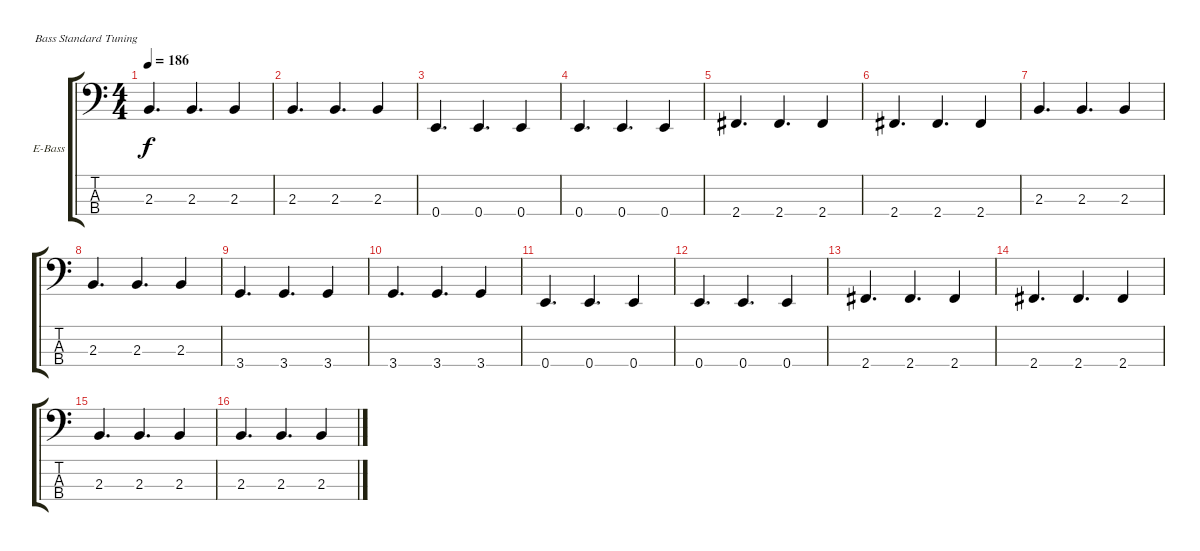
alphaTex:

\defaultSystemsLayout 4
\bracketExtendMode groupsimilarinstruments
\firstSystemTrackNameOrientation horizontal
\otherSystemsTrackNameOrientation horizontal
\track ("Bass" "E-Bass") {instrument electricbassfinger}
\staff {score tabs}
\tuning (G2 D2 A1 E1)
\ts (4 4)
\tempo 186
\clef f4
\scale
0.333333
\ks c
2.3.4{d dy f} 2.3.4{d} 2.3.4 |
\scale
0.333333 2.3.4{d} 2.3.4{d} 2.3.4 |
\scale
0.333333 0.4.4{d} 0.4.4{d} 0.4.4 |
\scale
0.333333 0.4.4{d} 0.4.4{d} 0.4.4 |
\scale
0.333333 2.4.4{d} 2.4.4{d} 2.4.4 |
\scale
0.333333 2.4.4{d} 2.4.4{d} 2.4.4 |
\scale
0.333333 2.3.4{d} 2.3.4{d} 2.3.4 |
\scale
0.333333 2.3.4{d} 2.3.4{d} 2.3.4 |
\scale
0.333333 3.4.4{d} 3.4.4{d} 3.4.4 |
\scale
0.333333 3.4.4{d} 3.4.4{d} 3.4.4 |
\scale
0.333333 0.4.4{d} 0.4.4{d} 0.4.4 |
\scale
0.333333 0.4.4{d} 0.4.4{d} 0.4.4 |
\scale
0.333333 2.4.4{d} 2.4.4{d} 2.4.4 |
\scale
0.333333 2.4.4{d} 2.4.4{d} 2.4.4 |
\scale
0.333333 2.3.4{d} 2.3.4{d} 2.3.4 |
\scale
0.333333 2.3.4{d} 2.3.4{d} 2.3.4
